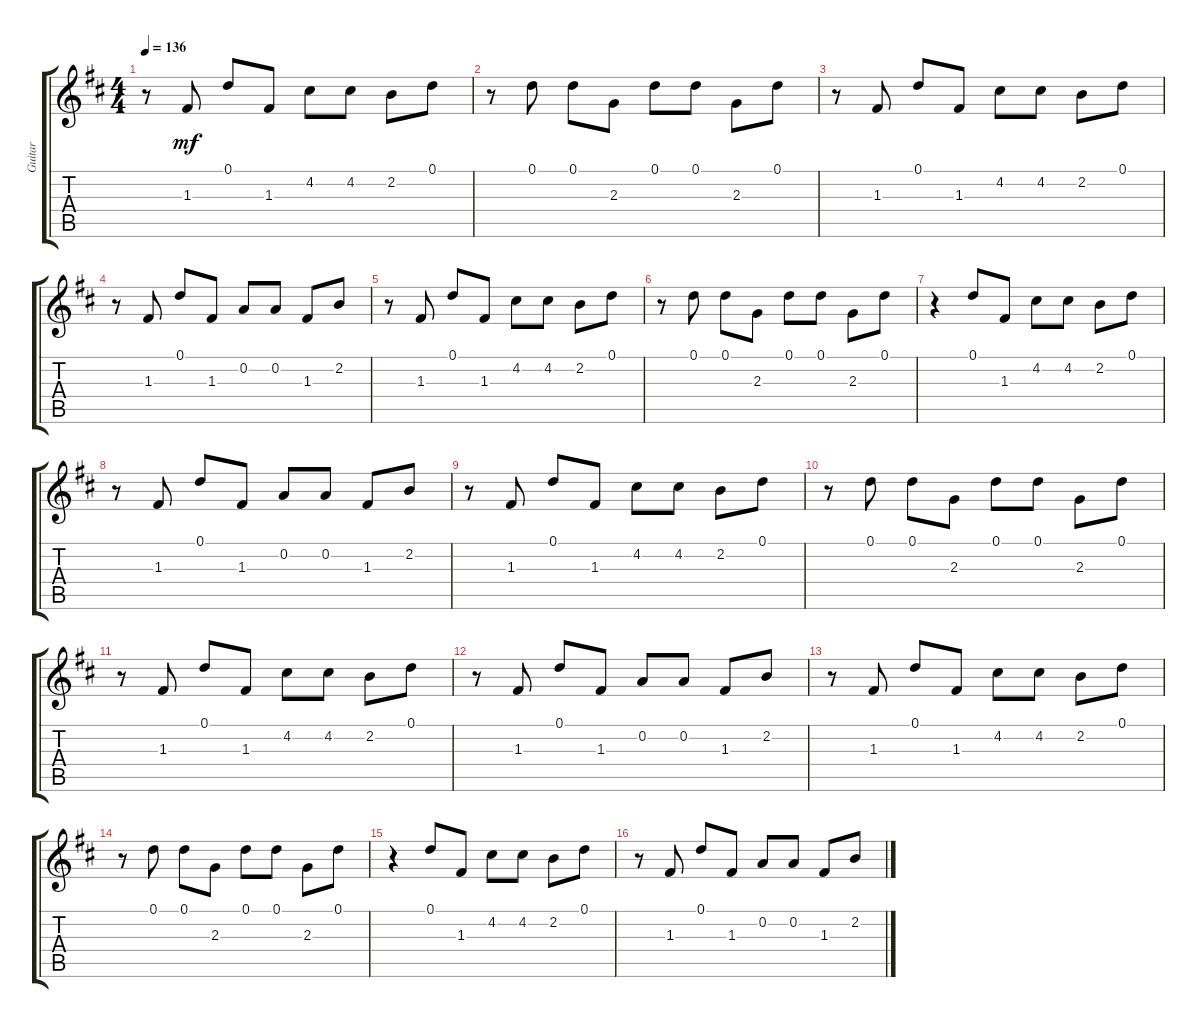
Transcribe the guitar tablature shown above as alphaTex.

\track ("Guitar" "Guitar") {instrument acousticguitarsteel}
\staff {score tabs}
\tuning (D4 A3 F3 C3 G2 D2) {hide}
\ts (4 4)
\tempo 136
\clef g2
\ks bminor
r.8{dy mf} 1.3.8 0.1.8 1.3.8 4.2.8 4.2.8 2.2.8 0.1.8 |
r.8 0.1.8 0.1.8 2.3.8 0.1.8 0.1.8 2.3.8 0.1.8 |
r.8 1.3.8 0.1.8 1.3.8 4.2.8 4.2.8 2.2.8 0.1.8 |
r.8 1.3.8 0.1.8 1.3.8 0.2.8 0.2.8 1.3.8 2.2.8 |
r.8 1.3.8 0.1.8 1.3.8 4.2.8 4.2.8 2.2.8 0.1.8 |
r.8 0.1.8 0.1.8 2.3.8 0.1.8 0.1.8 2.3.8 0.1.8 |
r.4 0.1.8 1.3.8 4.2.8 4.2.8 2.2.8 0.1.8 |
r.8 1.3.8 0.1.8 1.3.8 0.2.8 0.2.8 1.3.8 2.2.8 |
r.8 1.3.8 0.1.8 1.3.8 4.2.8 4.2.8 2.2.8 0.1.8 |
r.8 0.1.8 0.1.8 2.3.8 0.1.8 0.1.8 2.3.8 0.1.8 |
r.8 1.3.8 0.1.8 1.3.8 4.2.8 4.2.8 2.2.8 0.1.8 |
r.8 1.3.8 0.1.8 1.3.8 0.2.8 0.2.8 1.3.8 2.2.8 |
r.8 1.3.8 0.1.8 1.3.8 4.2.8 4.2.8 2.2.8 0.1.8 |
r.8 0.1.8 0.1.8 2.3.8 0.1.8 0.1.8 2.3.8 0.1.8 |
r.4 0.1.8 1.3.8 4.2.8 4.2.8 2.2.8 0.1.8 |
r.8 1.3.8 0.1.8 1.3.8 0.2.8 0.2.8 1.3.8 2.2.8
